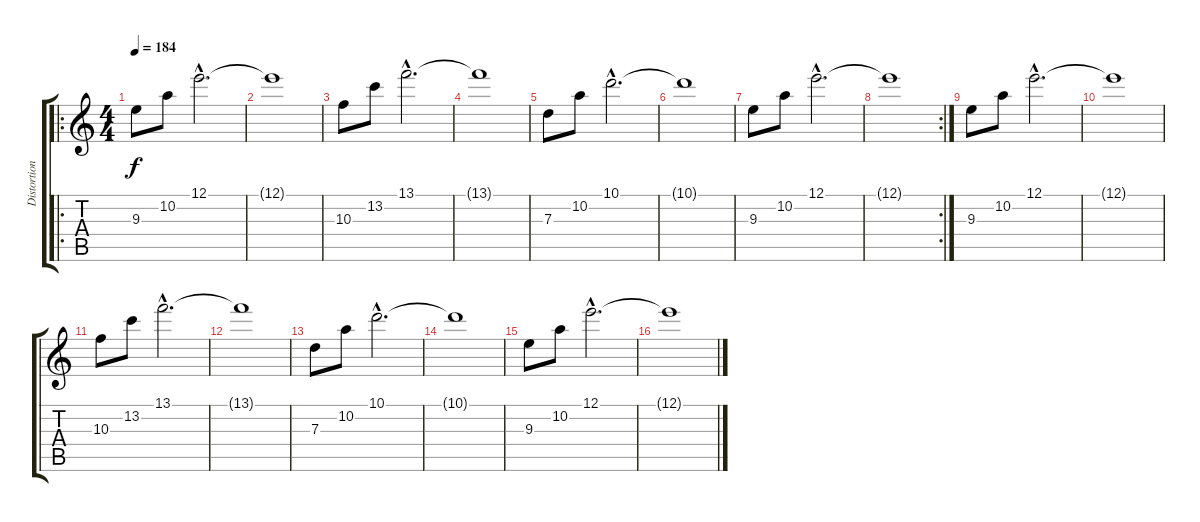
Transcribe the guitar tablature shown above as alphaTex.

\track ("Distortion Guitar" "Distortion") {instrument distortionguitar}
\staff {score tabs}
\tuning (E4 B3 G3 D3 A2 E2) {hide}
\ro
\ts (4 4)
\tempo 184
\clef g2
\ks c
9.3.8{dy f} 10.2.8 12.1{hac}.2{d} |
12.1{t}.1 |
10.3.8 13.2.8 13.1{hac}.2{d} |
13.1{t}.1 |
7.3.8 10.2.8 10.1{hac}.2{d} |
10.1{t}.1 |
9.3.8 10.2.8 12.1{hac}.2{d} |
\rc 2
12.1{t}.1 |
9.3.8 10.2.8 12.1{hac}.2{d} |
12.1{t}.1 |
10.3.8 13.2.8 13.1{hac}.2{d} |
13.1{t}.1 |
7.3.8 10.2.8 10.1{hac}.2{d} |
10.1{t}.1 |
9.3.8 10.2.8 12.1{hac}.2{d} |
12.1{t}.1
